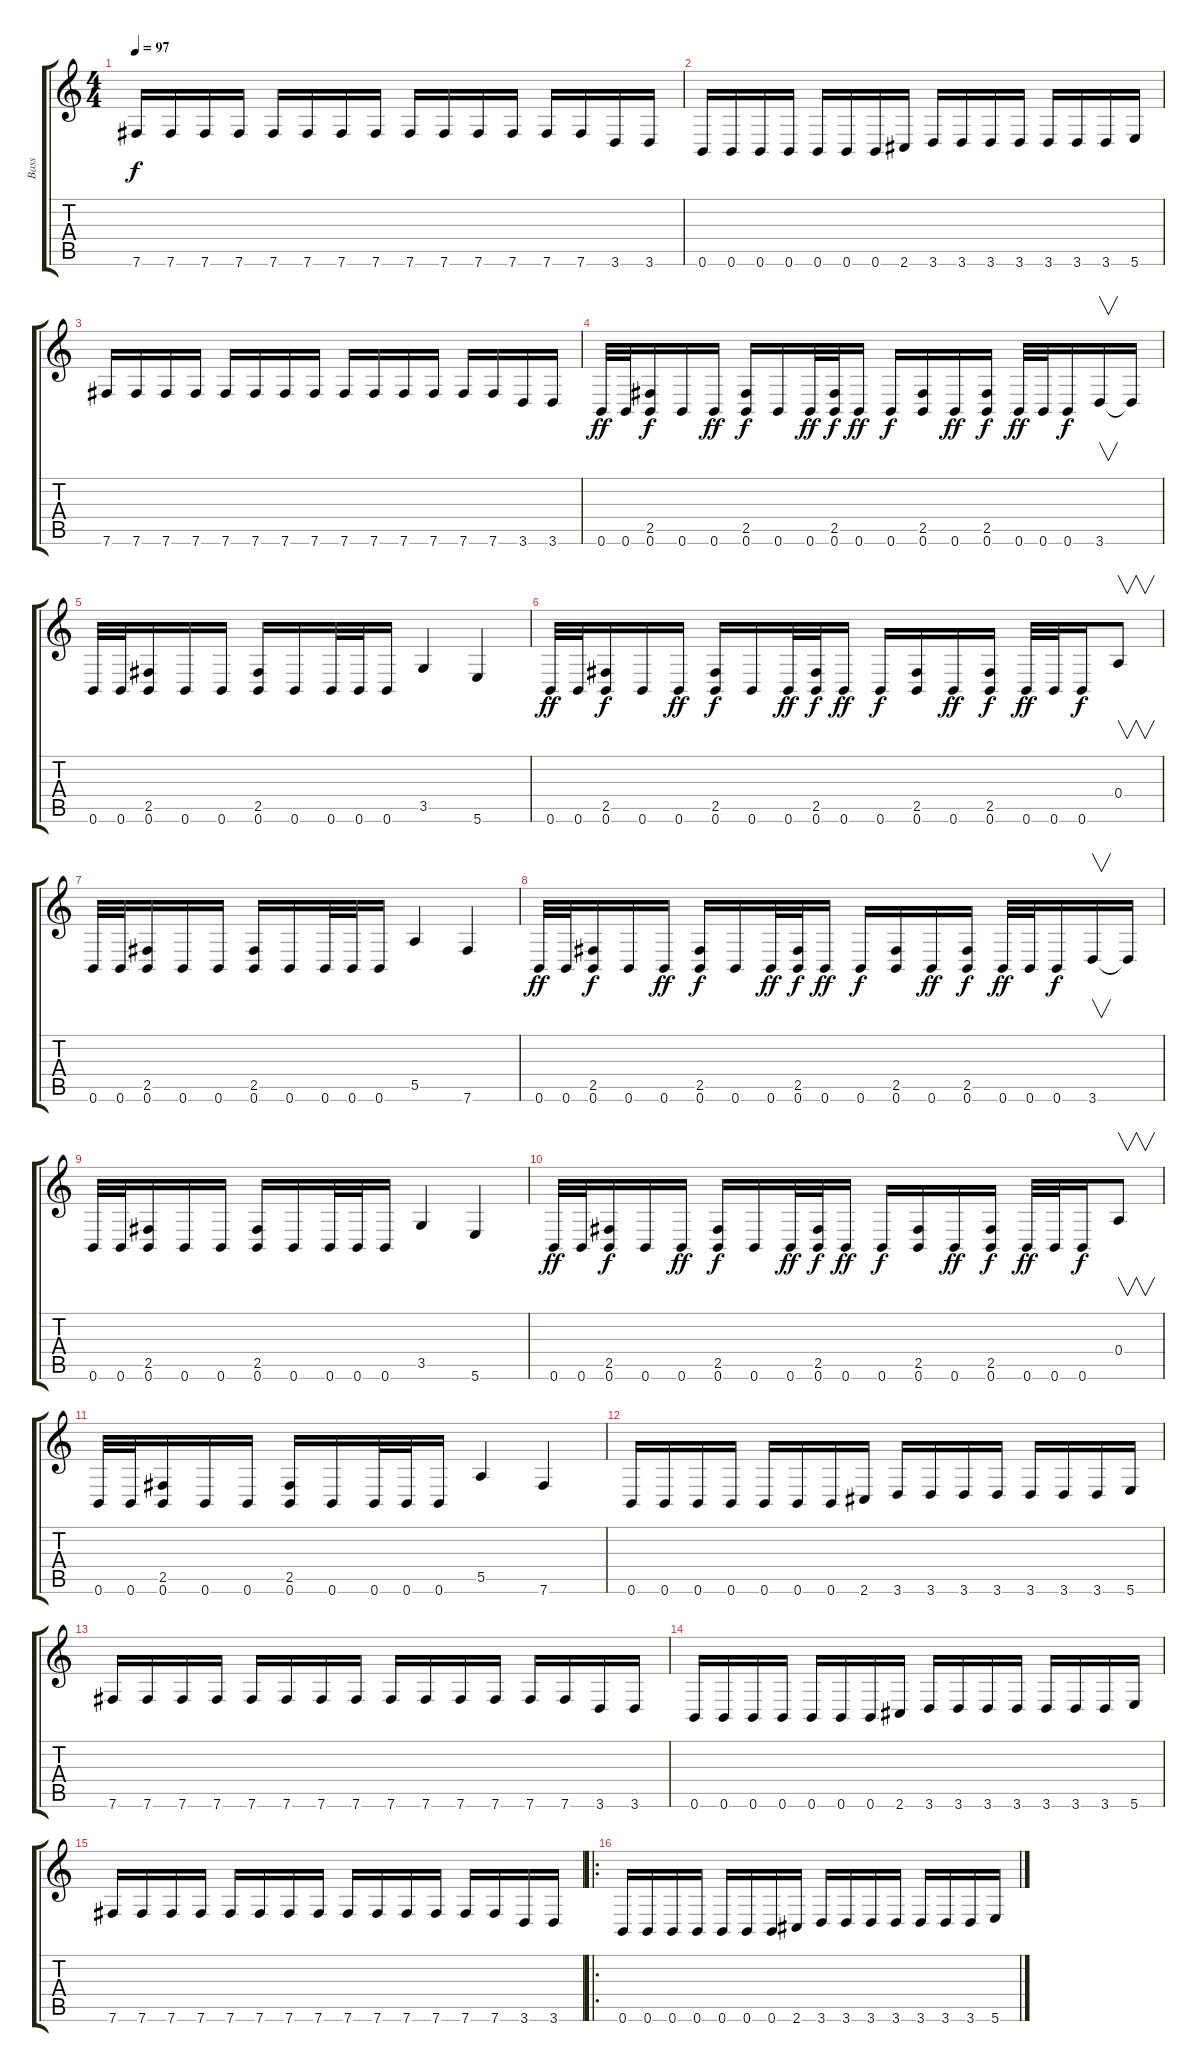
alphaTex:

\track ("Bass" "Bass") {instrument electricbassfinger}
\staff {score tabs}
\tuning (B3 Gb3 D3 A2 E2 B1) {hide}
\ts (4 4)
\tempo 97
\clef g2
\ks c
7.6.16{dy f} 7.6.16 7.6.16 7.6.16 7.6.16 7.6.16 7.6.16 7.6.16 7.6.16 7.6.16 7.6.16 7.6.16 7.6.16 7.6.16 3.6.16 3.6.16 |
0.6.16 0.6.16 0.6.16 0.6.16 0.6.16 0.6.16 0.6.16 2.6.16 3.6.16 3.6.16 3.6.16 3.6.16 3.6.16 3.6.16 3.6.16 5.6.16 |
7.6.16 7.6.16 7.6.16 7.6.16 7.6.16 7.6.16 7.6.16 7.6.16 7.6.16 7.6.16 7.6.16 7.6.16 7.6.16 7.6.16 3.6.16 3.6.16 |
0.6.32{dy ff} 0.6.32 (2.5 0.6).16{dy f} 0.6.16 0.6.16{dy ff} (2.5 0.6).16{dy f} 0.6.16 0.6.32{dy ff} (2.5 0.6).32{dy f} 0.6.16{dy ff} 0.6.16{dy f} (2.5 0.6).16 0.6.16{dy ff} (2.5 0.6).16{dy f} 0.6.32{dy ff} 0.6.32 0.6.16{dy f} 3.6.16{v} 3.6{t}.16 |
0.6.32 0.6.32 (2.5 0.6).16 0.6.16 0.6.16 (2.5 0.6).16 0.6.16 0.6.32 0.6.32 0.6.16 3.5.4 5.6.4 |
0.6.32{dy ff} 0.6.32 (2.5 0.6).16{dy f} 0.6.16 0.6.16{dy ff} (2.5 0.6).16{dy f} 0.6.16 0.6.32{dy ff} (2.5 0.6).32{dy f} 0.6.16{dy ff} 0.6.16{dy f} (2.5 0.6).16 0.6.16{dy ff} (2.5 0.6).16{dy f} 0.6.32{dy ff} 0.6.32 0.6.16{dy f} 0.4.8{v} |
0.6.32 0.6.32 (2.5 0.6).16 0.6.16 0.6.16 (2.5 0.6).16 0.6.16 0.6.32 0.6.32 0.6.16 5.5.4 7.6.4 |
0.6.32{dy ff} 0.6.32 (2.5 0.6).16{dy f} 0.6.16 0.6.16{dy ff} (2.5 0.6).16{dy f} 0.6.16 0.6.32{dy ff} (2.5 0.6).32{dy f} 0.6.16{dy ff} 0.6.16{dy f} (2.5 0.6).16 0.6.16{dy ff} (2.5 0.6).16{dy f} 0.6.32{dy ff} 0.6.32 0.6.16{dy f} 3.6.16{v} 3.6{t}.16 |
0.6.32 0.6.32 (2.5 0.6).16 0.6.16 0.6.16 (2.5 0.6).16 0.6.16 0.6.32 0.6.32 0.6.16 3.5.4 5.6.4 |
0.6.32{dy ff} 0.6.32 (2.5 0.6).16{dy f} 0.6.16 0.6.16{dy ff} (2.5 0.6).16{dy f} 0.6.16 0.6.32{dy ff} (2.5 0.6).32{dy f} 0.6.16{dy ff} 0.6.16{dy f} (2.5 0.6).16 0.6.16{dy ff} (2.5 0.6).16{dy f} 0.6.32{dy ff} 0.6.32 0.6.16{dy f} 0.4.8{v} |
0.6.32 0.6.32 (2.5 0.6).16 0.6.16 0.6.16 (2.5 0.6).16 0.6.16 0.6.32 0.6.32 0.6.16 5.5.4 7.6.4 |
0.6.16 0.6.16 0.6.16 0.6.16 0.6.16 0.6.16 0.6.16 2.6.16 3.6.16 3.6.16 3.6.16 3.6.16 3.6.16 3.6.16 3.6.16 5.6.16 |
7.6.16 7.6.16 7.6.16 7.6.16 7.6.16 7.6.16 7.6.16 7.6.16 7.6.16 7.6.16 7.6.16 7.6.16 7.6.16 7.6.16 3.6.16 3.6.16 |
0.6.16 0.6.16 0.6.16 0.6.16 0.6.16 0.6.16 0.6.16 2.6.16 3.6.16 3.6.16 3.6.16 3.6.16 3.6.16 3.6.16 3.6.16 5.6.16 |
7.6.16 7.6.16 7.6.16 7.6.16 7.6.16 7.6.16 7.6.16 7.6.16 7.6.16 7.6.16 7.6.16 7.6.16 7.6.16 7.6.16 3.6.16 3.6.16 |
\ro
0.6.16 0.6.16 0.6.16 0.6.16 0.6.16 0.6.16 0.6.16 2.6.16 3.6.16 3.6.16 3.6.16 3.6.16 3.6.16 3.6.16 3.6.16 5.6.16
